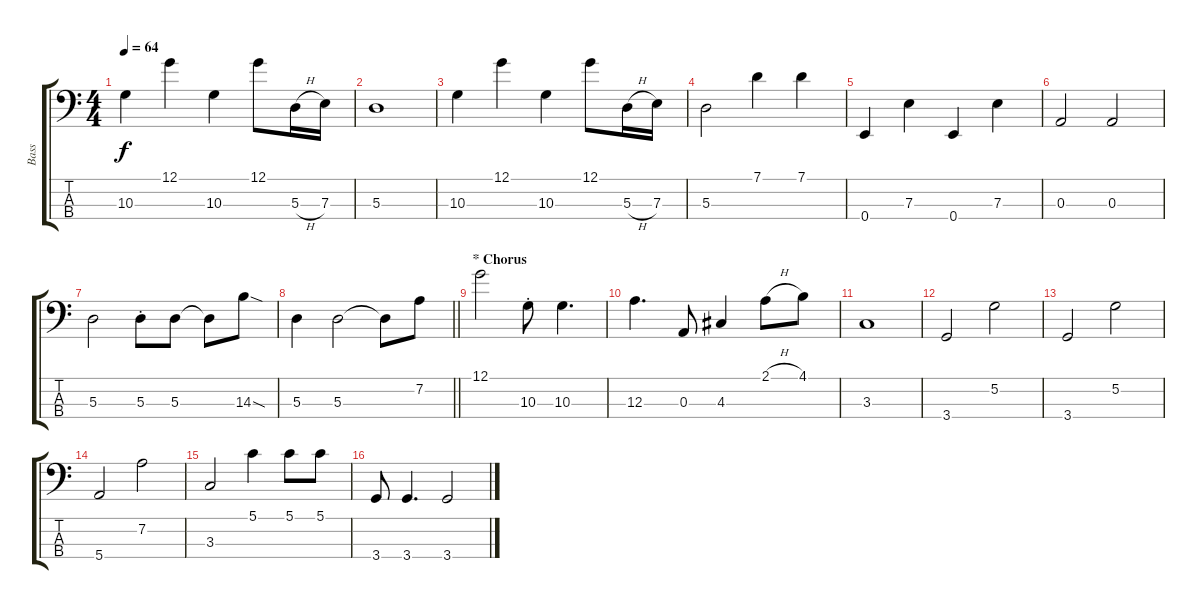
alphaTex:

\track ("Bass" "Bass") {instrument electricbassfinger}
\staff {score tabs}
\tuning (G2 D2 A1 E1) {hide}
\ts (4 4)
\tempo 64
\clef f4
\ks c
10.3.4{dy f} 12.1.4 10.3.4 12.1.8 5.3{h}.16 7.3.16 |
5.3.1 |
10.3.4 12.1.4 10.3.4 12.1.8 5.3{h}.16 7.3.16 |
5.3.2 7.1.4 7.1.4 |
0.4.4 7.3.4 0.4.4 7.3.4 |
0.3.2 0.3.2 |
5.3.2 5.3{st}.8 5.3.8 5.3{t}.8 14.3{sod}.8 |
\barLineRight lightlight
5.3.4 5.3.2 5.3{t}.8 7.2.8 |
\section ("" "* Chorus")
12.1.2 10.3{st}.8 10.3.4{d} |
12.3.4{d} 0.3.8 4.3.4 2.1{h}.8 4.1.8 |
3.3.1 |
3.4.2 5.2.2 |
3.4.2 5.2.2 |
5.4.2 7.2.2 |
3.3.2 5.1.4 5.1.8 5.1.8 |
3.4.8 3.4.4{d} 3.4.2
